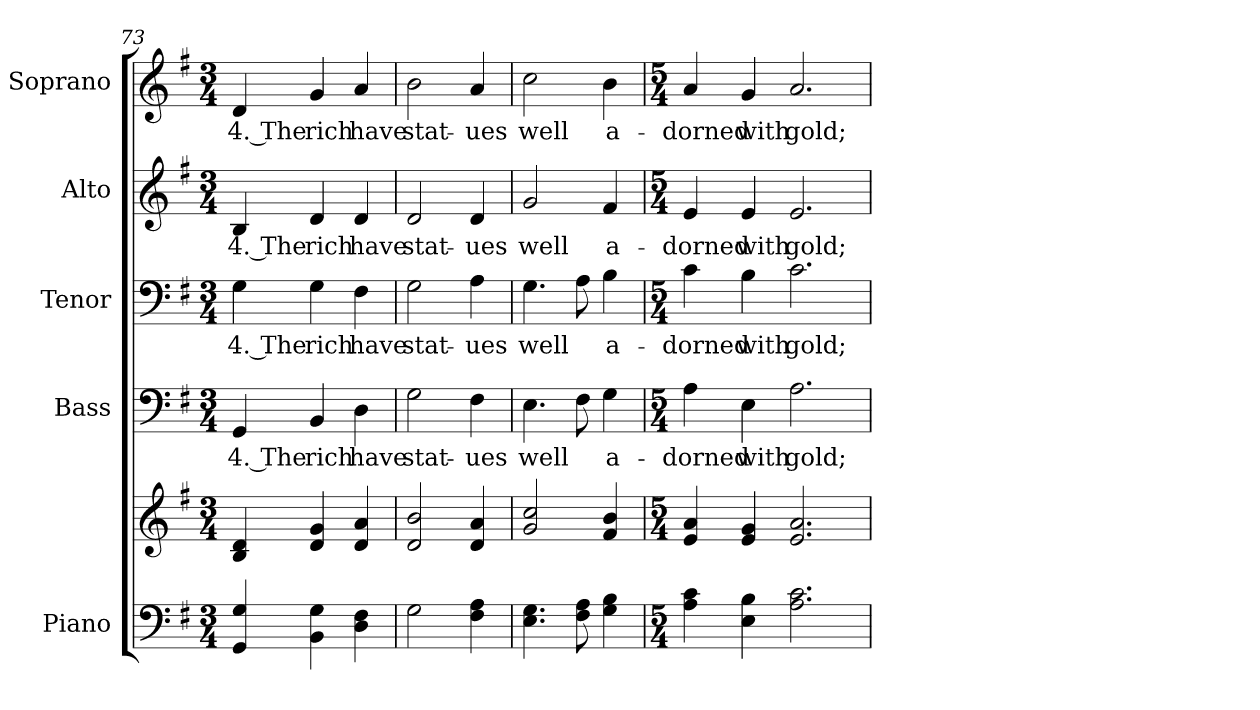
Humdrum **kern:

**kern	**kern	**kern	**text	**kern	**text	**kern	**text	**kern	**text
*part5	*part5	*part4	*part4	*part3	*part3	*part2	*part2	*part1	*part1
*staff6	*staff5	*staff4	*staff4	*staff3	*staff3	*staff2	*staff2	*staff1	*staff1
*I"Piano	*	*I"Bass	*	*I"Tenor	*	*I"Alto	*	*I"Soprano	*
*I'Pno.	*	*I'B.	*	*I'T.	*	*I'A.	*	*I'S.	*
!!LO:PB:g=z
*clefF4	*clefG2	*clefF4	*	*clefF4	*	*clefG2	*	*clefG2	*
*k[f#]	*k[f#]	*k[f#]	*	*k[f#]	*	*k[f#]	*	*k[f#]	*
*G:	*G:	*G:	*	*G:	*	*G:	*	*G:	*
*M3/4	*M3/4	*M3/4	*	*M3/4	*	*M3/4	*	*M3/4	*
=73	=73	=73	=73	=73	=73	=73	=73	=73	=73
!	!	!	!LO:LY:b:color=#000000	!	!	!	!	!	!
!	!	!	!	!	!LO:LY:b:color=#000000	!	!	!	!
!	!	!	!	!	!	!	!LO:LY:b:color=#000000	!	!
!	!	!	!	!	!	!	!	!	!LO:LY:b:color=#000000
4GGi/ 4Gi	4Bi/ 4di	4GGi/	4. The	4Gi\	4. The	4Bi/	4. The	4di/	4. The
!	!	!	!LO:LY:b:color=#000000	!	!	!	!	!	!
!	!	!	!	!	!LO:LY:b:color=#000000	!	!	!	!
!	!	!	!	!	!	!	!LO:LY:b:color=#000000	!	!
!	!	!	!	!	!	!	!	!	!LO:LY:b:color=#000000
4BBi\ 4Gi	4di/ 4gi	4BBi/	rich	4Gi\	rich	4di/	rich	4gi/	rich
!	!	!	!LO:LY:b:color=#000000	!	!	!	!	!	!
!	!	!	!	!	!LO:LY:b:color=#000000	!	!	!	!
!	!	!	!	!	!	!	!LO:LY:b:color=#000000	!	!
!	!	!	!	!	!	!	!	!	!LO:LY:b:color=#000000
4Di\ 4F#i	4di/ 4ai	4Di\	have	4F#i\	have	4di/	have	4ai/	have
=74	=74	=74	=74	=74	=74	=74	=74	=74	=74
!	!	!	!LO:LY:b:color=#000000	!	!	!	!	!	!
!	!	!	!	!	!LO:LY:b:color=#000000	!	!	!	!
!	!	!	!	!	!	!	!LO:LY:b:color=#000000	!	!
!	!	!	!	!	!	!	!	!	!LO:LY:b:color=#000000
2Gi\	2di/ 2bi	2Gi\	stat-	2Gi\	stat-	2di/	stat-	2bi\	stat-
!	!	!	!LO:LY:b:color=#000000	!	!	!	!	!	!
!	!	!	!	!	!LO:LY:b:color=#000000	!	!	!	!
!	!	!	!	!	!	!	!LO:LY:b:color=#000000	!	!
!	!	!	!	!	!	!	!	!	!LO:LY:b:color=#000000
4F#i\ 4Ai	4di/ 4ai	4F#i\	-ues	4Ai\	-ues	4di/	-ues	4ai/	-ues
!!LO:LB:g=z
=75	=75	=75	=75	=75	=75	=75	=75	=75	=75
!	!	!	!LO:LY:b:color=#000000	!	!	!	!	!	!
!	!	!	!	!	!LO:LY:b:color=#000000	!	!	!	!
!	!	!	!	!	!	!	!LO:LY:b:color=#000000	!	!
!	!	!	!	!	!	!	!	!	!LO:LY:b:color=#000000
4.Ei\ 4.Gi	2gi/ 2cci	4.Ei\	well	4.Gi\	well	2gi/	well	2cci\	well
8F#i\ 8Ai	.	8F#i\	.	8Ai\	.	.	.	.	.
!	!	!	!LO:LY:b:color=#000000	!	!	!	!	!	!
!	!	!	!	!	!LO:LY:b:color=#000000	!	!	!	!
!	!	!	!	!	!	!	!LO:LY:b:color=#000000	!	!
!	!	!	!	!	!	!	!	!	!LO:LY:b:color=#000000
4Gi\ 4Bi	4f#i/ 4bi	4Gi\	a-	4Bi\	a-	4f#i/	a-	4bi\	a-
=76	=76	=76	=76	=76	=76	=76	=76	=76	=76
*M5/4	*M5/4	*M5/4	*	*M5/4	*	*M5/4	*	*M5/4	*
!	!	!	!LO:LY:b:color=#000000	!	!	!	!	!	!
!	!	!	!	!	!LO:LY:b:color=#000000	!	!	!	!
!	!	!	!	!	!	!	!LO:LY:b:color=#000000	!	!
!	!	!	!	!	!	!	!	!	!LO:LY:b:color=#000000
4Ai\ 4ci	4ei/ 4ai	4Ai\	-dorned	4ci\	-dorned	4ei/	-dorned	4ai/	-dorned
!	!	!	!LO:LY:b:color=#000000	!	!	!	!	!	!
!	!	!	!	!	!LO:LY:b:color=#000000	!	!	!	!
!	!	!	!	!	!	!	!LO:LY:b:color=#000000	!	!
!	!	!	!	!	!	!	!	!	!LO:LY:b:color=#000000
4Ei\ 4Bi	4ei/ 4gi	4Ei\	with	4Bi\	with	4ei/	with	4gi/	with
!	!	!	!LO:LY:b:color=#000000	!	!	!	!	!	!
!	!	!	!	!	!LO:LY:b:color=#000000	!	!	!	!
!	!	!	!	!	!	!	!LO:LY:b:color=#000000	!	!
!	!	!	!	!	!	!	!	!	!LO:LY:b:color=#000000
2.Ai\ 2.ci	2.ei/ 2.ai	2.Ai\	gold;	2.ci\	gold;	2.ei/	gold;	2.ai/	gold;
=	=	=	=	=	=	=	=	=	=
*-	*-	*-	*-	*-	*-	*-	*-	*-	*-
